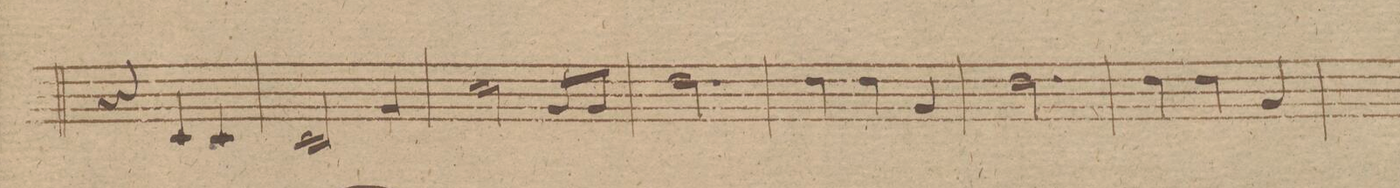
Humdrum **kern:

**kern	**dynam
*I"Clarino 2do in E	*
*clefG2	*
*k[f#c#g#d#]	*
*M3/4	*
4r	.
4e	.
4e	.
=27	=27
2.ryy	.
=28	=28
2.ryy	.
=29	=29
2e	.
4b	.
=30	=30
2ee	.
8bL	.
8bJ	.
=31	=31
2.ff#	.
=32	=32
4ff#	.
4ff#	.
4b	.
=33	=33
2.ff#	.
=34	=34
4ff#	.
4ff#	.
4b	.
=35	=35
*-	*-
